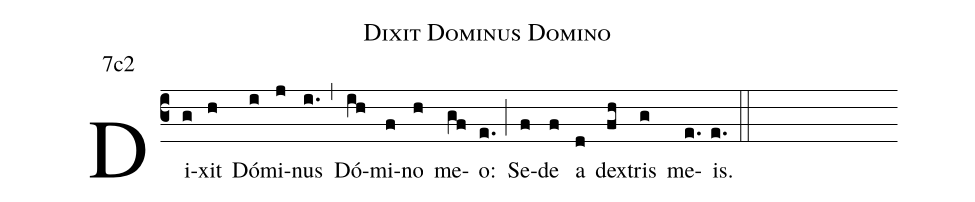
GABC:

name:Dixit Dominus Domino;
office-part:Antiphona;
mode:7;
annotation:7c2;
%%
(c3) Di(g)xit(h) Dó(i)mi(j)nus(i.) (,) Dó(ih)mi(f)no(h) me(gf)o:(e.) (;) Se(f)de(f) a(d) dex(fh)tris(g) me(e.)is.(e.) (::)
